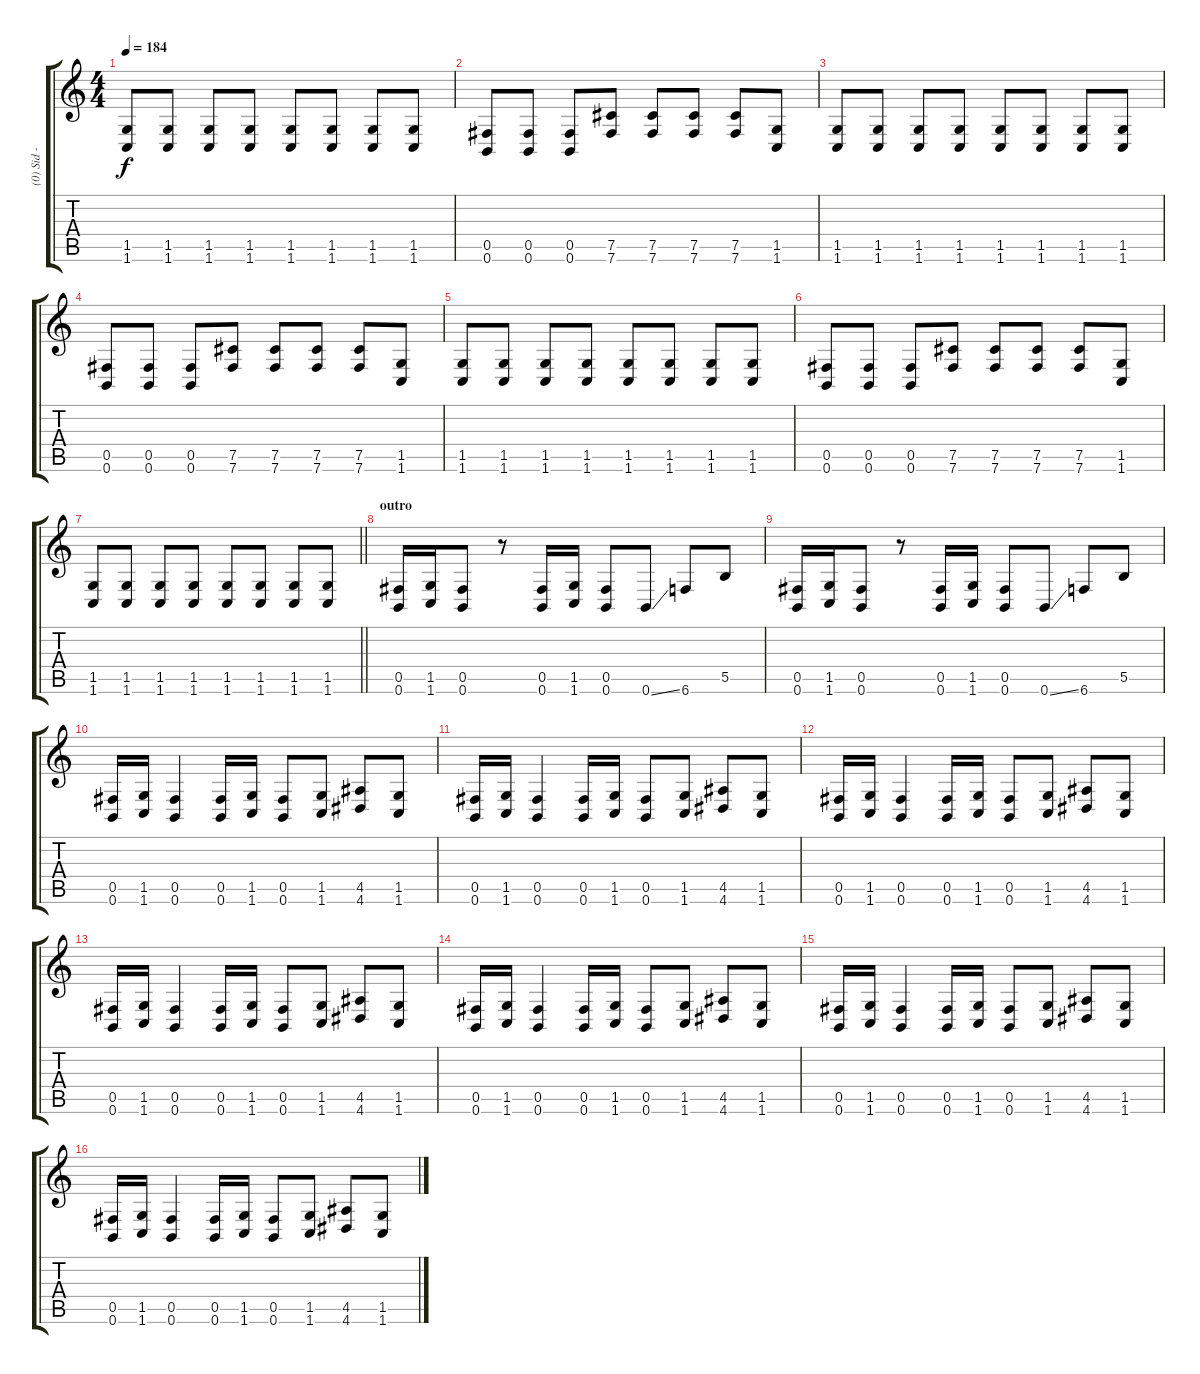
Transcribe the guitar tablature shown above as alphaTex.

\track ("(0) Sid - guitar C#" "(0) Sid - ") {instrument overdrivenguitar}
\staff {score tabs}
\tuning (Db4 Ab3 E3 B2 Gb2 B1) {hide}
\ts (4 4)
\tempo 184
\clef g2
\ks c
(1.5 1.6).8{dy f} (1.5 1.6).8 (1.5 1.6).8 (1.5 1.6).8 (1.5 1.6).8 (1.5 1.6).8 (1.5 1.6).8 (1.5 1.6).8 |
(0.5 0.6).8 (0.5 0.6).8 (0.5 0.6).8 (7.5 7.6).8 (7.5 7.6).8 (7.5 7.6).8 (7.5 7.6).8 (1.5 1.6).8 |
(1.5 1.6).8 (1.5 1.6).8 (1.5 1.6).8 (1.5 1.6).8 (1.5 1.6).8 (1.5 1.6).8 (1.5 1.6).8 (1.5 1.6).8 |
(0.5 0.6).8 (0.5 0.6).8 (0.5 0.6).8 (7.5 7.6).8 (7.5 7.6).8 (7.5 7.6).8 (7.5 7.6).8 (1.5 1.6).8 |
(1.5 1.6).8 (1.5 1.6).8 (1.5 1.6).8 (1.5 1.6).8 (1.5 1.6).8 (1.5 1.6).8 (1.5 1.6).8 (1.5 1.6).8 |
(0.5 0.6).8 (0.5 0.6).8 (0.5 0.6).8 (7.5 7.6).8 (7.5 7.6).8 (7.5 7.6).8 (7.5 7.6).8 (1.5 1.6).8 |
\barLineRight lightlight
(1.5 1.6).8 (1.5 1.6).8 (1.5 1.6).8 (1.5 1.6).8 (1.5 1.6).8 (1.5 1.6).8 (1.5 1.6).8 (1.5 1.6).8 |
\section ("" "outro")
(0.5 0.6).16 (1.5 1.6).16 (0.5 0.6).8 r.8 (0.5 0.6).16 (1.5 1.6).16 (0.5 0.6).8 0.6{ss}.8 6.6.8 5.5.8 |
(0.5 0.6).16 (1.5 1.6).16 (0.5 0.6).8 r.8 (0.5 0.6).16 (1.5 1.6).16 (0.5 0.6).8 0.6{ss}.8 6.6.8 5.5.8 |
(0.5 0.6).16 (1.5 1.6).16 (0.5 0.6).4 (0.5 0.6).16 (1.5 1.6).16 (0.5 0.6).8 (1.5 1.6).8 (4.5 4.6).8 (1.5 1.6).8 |
(0.5 0.6).16 (1.5 1.6).16 (0.5 0.6).4 (0.5 0.6).16 (1.5 1.6).16 (0.5 0.6).8 (1.5 1.6).8 (4.5 4.6).8 (1.5 1.6).8 |
(0.5 0.6).16 (1.5 1.6).16 (0.5 0.6).4 (0.5 0.6).16 (1.5 1.6).16 (0.5 0.6).8 (1.5 1.6).8 (4.5 4.6).8 (1.5 1.6).8 |
(0.5 0.6).16 (1.5 1.6).16 (0.5 0.6).4 (0.5 0.6).16 (1.5 1.6).16 (0.5 0.6).8 (1.5 1.6).8 (4.5 4.6).8 (1.5 1.6).8 |
(0.5 0.6).16 (1.5 1.6).16 (0.5 0.6).4 (0.5 0.6).16 (1.5 1.6).16 (0.5 0.6).8 (1.5 1.6).8 (4.5 4.6).8 (1.5 1.6).8 |
(0.5 0.6).16 (1.5 1.6).16 (0.5 0.6).4 (0.5 0.6).16 (1.5 1.6).16 (0.5 0.6).8 (1.5 1.6).8 (4.5 4.6).8 (1.5 1.6).8 |
(0.5 0.6).16 (1.5 1.6).16 (0.5 0.6).4 (0.5 0.6).16 (1.5 1.6).16 (0.5 0.6).8 (1.5 1.6).8 (4.5 4.6).8 (1.5 1.6).8
